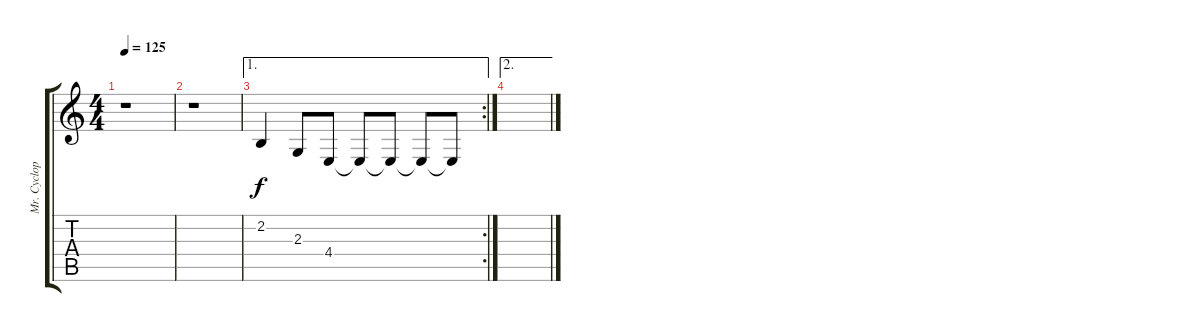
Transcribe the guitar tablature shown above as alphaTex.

\track ("Mr. Cyclop" "Mr. Cyclop") {instrument lead2sawtooth}
\staff {score tabs}
\tuning (D4 A3 F3 C3 G2 C2) {hide}
\ts (4 4)
\tempo 125
\clef g2
\ks c
r.1{dy f} |
r.1 |
\ae 1
\rc 2
2.2.4 2.3.8 4.4.8 4.4{t}.8 4.4{t}.8 4.4{t}.8 4.4{t}.8 |
\ae 2
